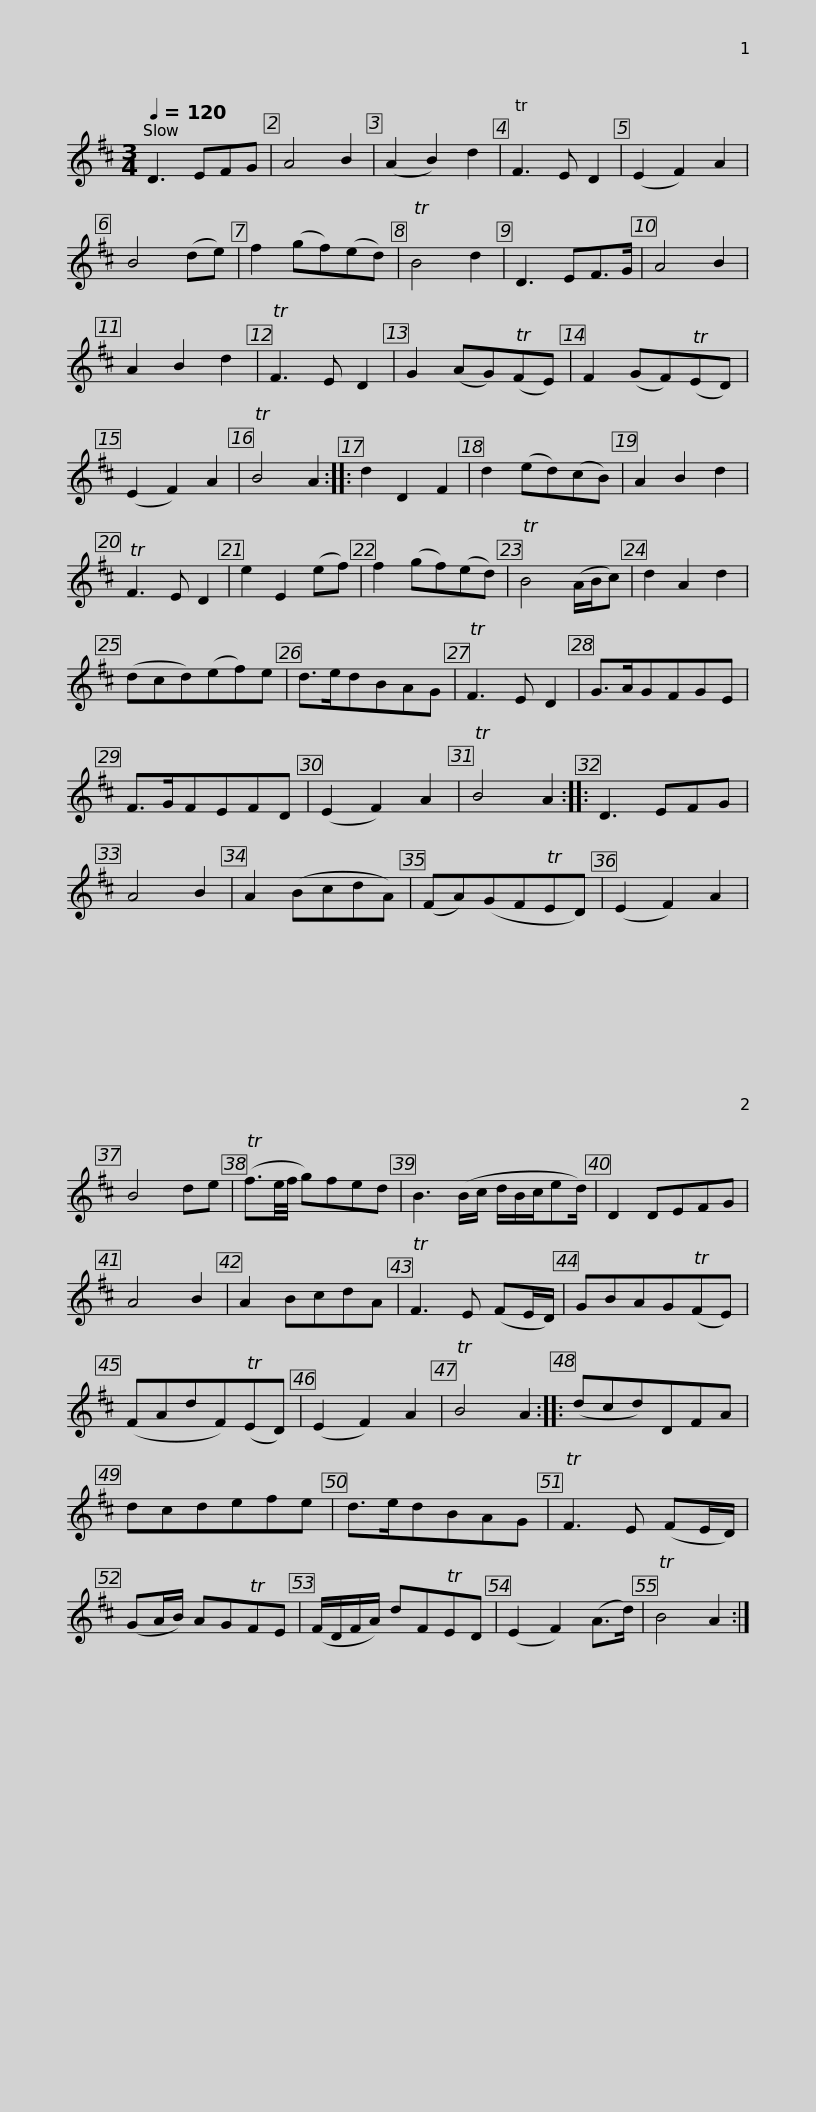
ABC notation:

X:1
L:1/8
Q:1/4=120
M:3/4
I:linebreak $
K:D
V:1 treble
V:1
 D3 EFG | A4 B2 | (A2 B2) d2 | TF3 E D2 | (E2 F2) A2 | %5
 B4 (de) | f2 (gf)(ed) | TB4 d2 | D3 EF>G | A4 B2 | %10
 A2 B2 d2 |$ TF3 E D2 | G2 (AG)(TFE) | F2 (GF)(TED) | (E2 F2) A2 | %15
 TB4 A2 :: d2 D2 F2 | d2 (ed)(cB) | A2 B2 d2 | TF3 E D2 | %20
 e2 E2 (ef) |$ f2 (gf)(ed) | TB4 (A/B/c) | d2 A2 d2 | (dcd)(ef)e | %25
 d>edBAG | TF3 E D2 | G>AGFGE | F>GFEFD | (E2 F2) A2 |$ %30
 TB4 A2 :: D3 EFG | A4 B2 | A2 (BcdA) | (FA)(GFTED) | %35
 (E2 F2) A2 | B4 de | (Tf3/2e/4f/4 g)fed | B3 (B/c/ d/B/c/ed/) |$ D2 DEFG | %40
 A4 B2 | A2 BcdA | TF3 E (FE/D/) | GBAG(TFE) | (FAdF)(TED) | %45
 (E2 F2) A2 | TB4 A2 :: (dcd)DFA |$ dcdefe | d>edBAG | %50
 TF3 E (FE/D/) | (GA/B/) AGTFE | (F/D/F/A/) dFTED | (E2 F2) (A>d) | TB4 A2 :| %55
